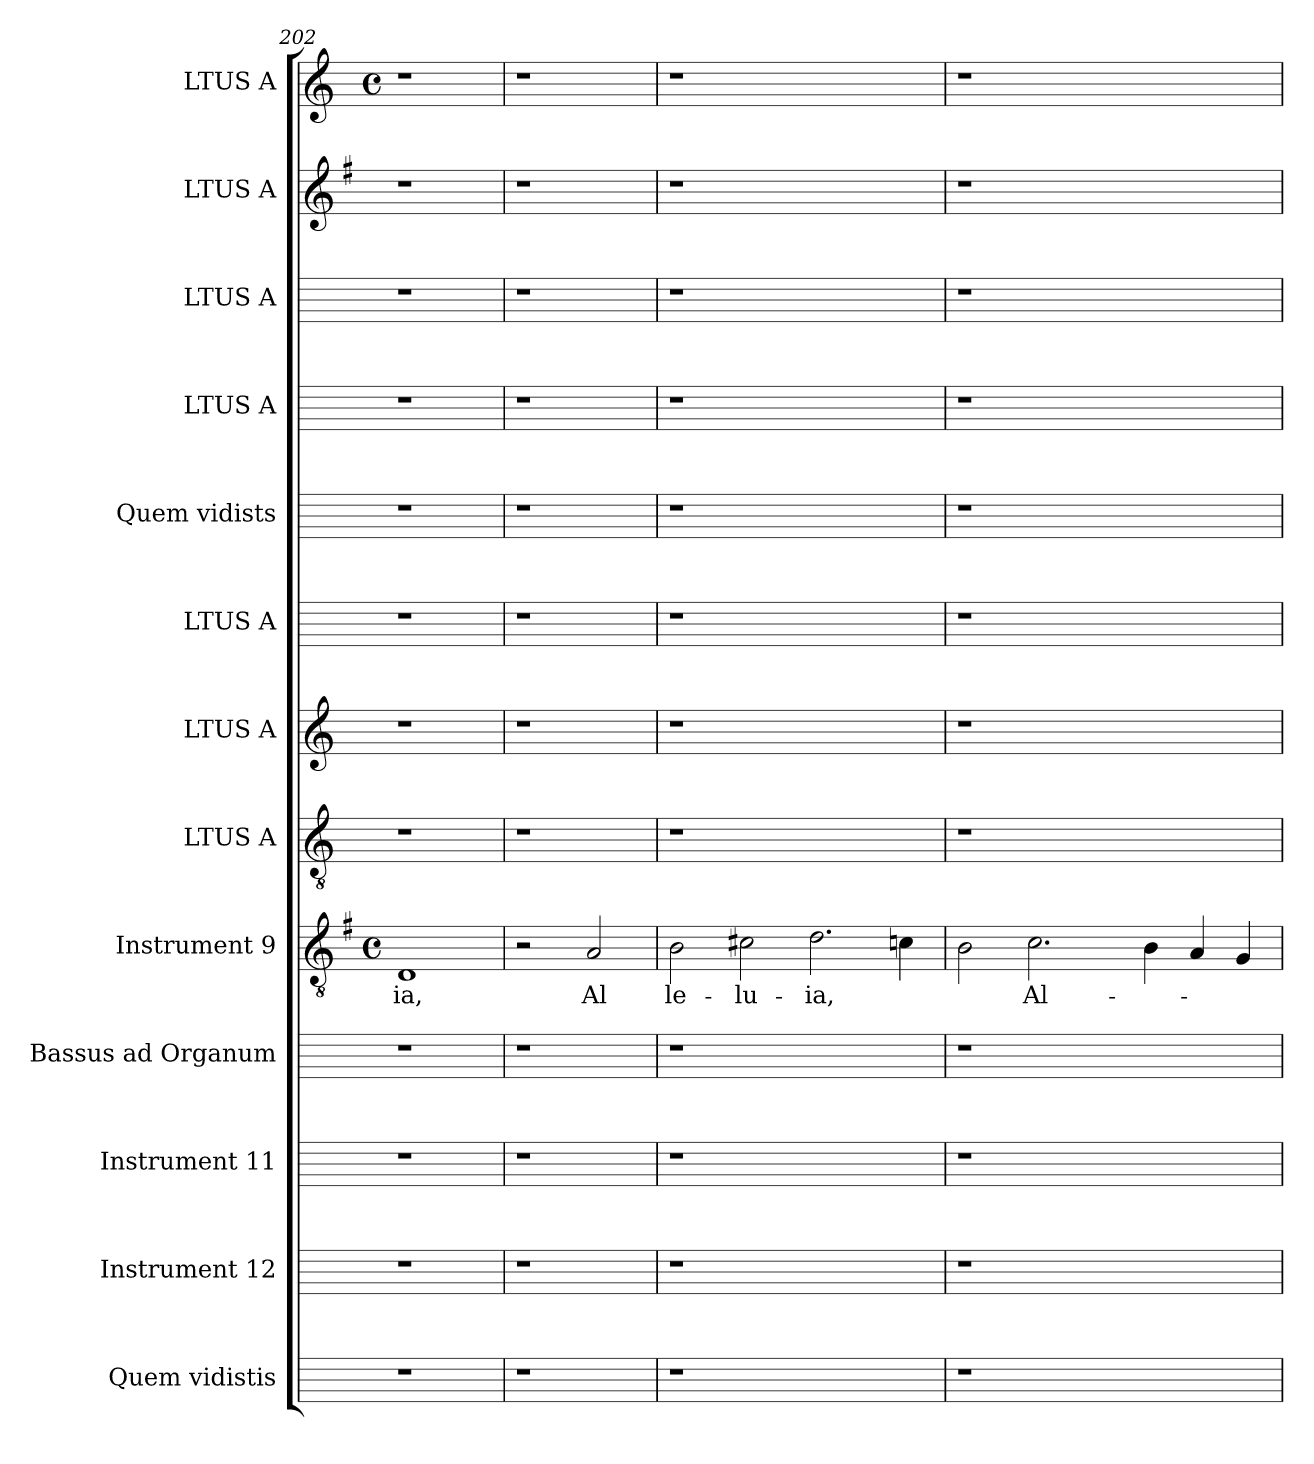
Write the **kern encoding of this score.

**kern	**kern	**kern	**kern	**kern	**text	**kern	**kern	**kern	**kern	**kern	**kern	**kern	**kern
*part13	*part12	*part11	*part10	*part9	*part9	*part8	*part7	*part6	*part5	*part4	*part3	*part2	*part1
*staff13	*staff12	*staff11	*staff10	*staff9	*staff9	*staff8	*staff7	*staff6	*staff5	*staff4	*staff3	*staff2	*staff1
*I"Quem vidistis	*I"Instrument 12	*I"Instrument 11	*I"Bassus ad Organum	*I"Instrument 9	*	*I"LTUS  A	*I"LTUS  A	*I"LTUS  A	*I"Quem vidists	*I"LTUS  A	*I"LTUS  A	*I"LTUS  A	*I"LTUS  A
*	*	*	*	*clefGv2	*	*clefGv2	*clefG2	*	*	*	*	*clefG2	*clefG2
*	*	*	*	*k[f#]	*	*	*	*	*	*	*	*k[f#]	*
*	*	*	*	*G:	*	*	*	*	*	*	*	*G:	*
*	*	*	*	*M4/4	*	*	*	*	*	*	*	*	*M4/4
*	*	*	*	*met(c)	*	*	*	*	*	*	*	*	*met(c)
=202	=202	=202	=202	=202	=202	=202	=202	=202	=202	=202	=202	=202	=202
!	!	!	!	!	!LO:LY:b:cj	!	!	!	!	!	!	!	!
1r	1r	1r	1r	1D	ia,	1r	1r	1r	1r	1r	1r	1r	1r
=203	=203	=203	=203	=203	=203	=203	=203	=203	=203	=203	=203	=203	=203
1r	1r	1r	1r	2r	.	1r	1r	1r	1r	1r	1r	1r	1r
!	!	!	!	!	!LO:LY:b:cj	!	!	!	!	!	!	!	!
.	.	.	.	2A/	Al	.	.	.	.	.	.	.	.
!!LO:LB:g=z
=204	=204	=204	=204	=204	=204	=204	=204	=204	=204	=204	=204	=204	=204
!	!	!	!	!	!LO:LY:b:cj	!	!	!	!	!	!	!	!
1r	1r	1r	1r	2B\	le-	1r	1r	1r	1r	1r	1r	1r	1r
!	!	!	!	!	!LO:LY:b:cj	!	!	!	!	!	!	!	!
.	.	.	.	2c#X\	-lu-	.	.	.	.	.	.	.	.
!	!	!	!	!	!LO:LY:b:cj	!	!	!	!	!	!	!	!
1ryy	1ryy	1ryy	1ryy	2.d\	-ia,	1ryy	1ryy	1ryy	1ryy	1ryy	1ryy	1ryy	1ryy
.	.	.	.	4cn\	.	.	.	.	.	.	.	.	.
=205	=205	=205	=205	=205	=205	=205	=205	=205	=205	=205	=205	=205	=205
1r	1r	1r	1r	2B\	.	1r	1r	1r	1r	1r	1r	1r	1r
!	!	!	!	!	!LO:LY:b:cj	!	!	!	!	!	!	!	!
.	.	.	.	2.c\	Al-	.	.	.	.	.	.	.	.
1ryy	1ryy	1ryy	1ryy	.	.	1ryy	1ryy	1ryy	1ryy	1ryy	1ryy	1ryy	1ryy
.	.	.	.	4B\	.	.	.	.	.	.	.	.	.
.	.	.	.	4A/	.	.	.	.	.	.	.	.	.
.	.	.	.	4G/	.	.	.	.	.	.	.	.	.
=	=	=	=	=	=	=	=	=	=	=	=	=	=
*-	*-	*-	*-	*-	*-	*-	*-	*-	*-	*-	*-	*-	*-
